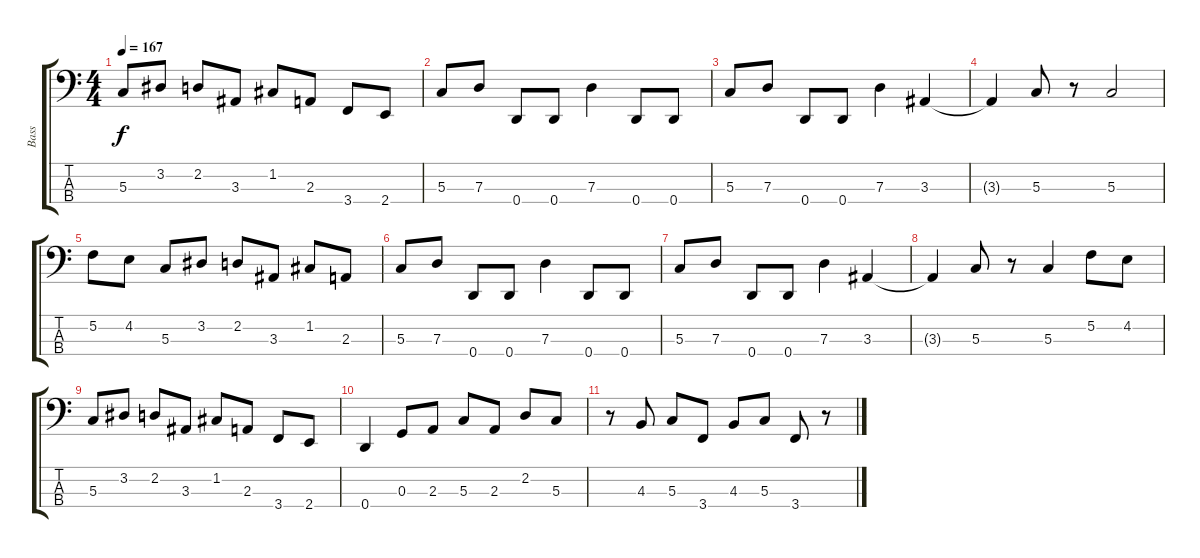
\track ("Bass" "Bass") {instrument electricbassfinger}
\staff {score tabs}
\tuning (F2 C2 G1 D1) {hide}
\ts (4 4)
\tempo 167
\clef f4
\ks c
5.3.8{dy f} 3.2.8 2.2.8 3.3.8 1.2.8 2.3.8 3.4.8 2.4.8 |
5.3.8 7.3.8 0.4.8 0.4.8 7.3.4 0.4.8 0.4.8 |
5.3.8 7.3.8 0.4.8 0.4.8 7.3.4 3.3.4 |
3.3{t}.4 5.3.8 r.8 5.3.2 |
5.2.8 4.2.8 5.3.8 3.2.8 2.2.8 3.3.8 1.2.8 2.3.8 |
5.3.8 7.3.8 0.4.8 0.4.8 7.3.4 0.4.8 0.4.8 |
5.3.8 7.3.8 0.4.8 0.4.8 7.3.4 3.3.4 |
3.3{t}.4 5.3.8 r.8 5.3.4 5.2.8 4.2.8 |
5.3.8 3.2.8 2.2.8 3.3.8 1.2.8 2.3.8 3.4.8 2.4.8 |
0.4.4 0.3.8 2.3.8 5.3.8 2.3.8 2.2.8 5.3.8 |
r.8 4.3.8 5.3.8 3.4.8 4.3.8 5.3.8 3.4.8 r.8
